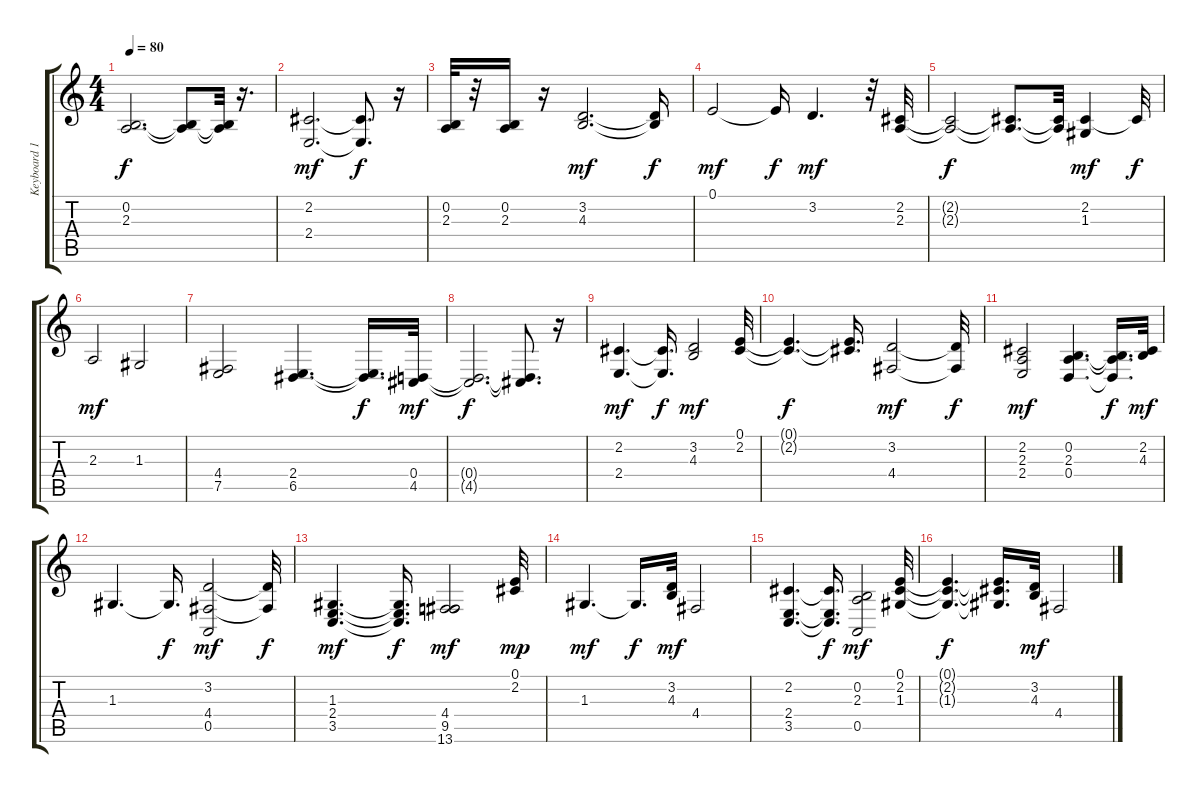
\track ("Keyboard 1" "Keyboard 1") {instrument pad2warm}
\staff {score tabs}
\tuning (E4 B3 G3 D3 A2 E2) {hide}
\ts (4 4)
\tempo 80
\clef g2
\ks c
(0.2{t} 2.3{t}).2{d dy f} (0.2{t} 2.3{t}).8 (0.2{t} 2.3{t}).32 r.16{d} |
(2.2 2.4).2{d dy mf} (2.2{t} 2.4{t}).8{d dy f} r.16 |
(0.2 2.3).32 r.32 (0.2 2.3).16 r.16 (3.2 4.3).2{d dy mf} (3.2{t} 4.3{t}).16{dy f} |
0.1.2{dy mf} 0.1{t}.16{dy f} 3.2.4{d dy mf} r.32 (2.2 2.3).32 |
(2.2{t} 2.3{t}).2{dy f} (2.2{t} 2.3{t}).8{d} (2.2{t} 2.3{t}).32 (2.2 1.3).4{dy mf} 2.2{t}.32{dy f} |
2.3.2{dy mf} 1.3.2 |
(4.4 7.5).2 (2.4 6.5).4{d} (2.4{t} 6.5{t}).16{d dy f} (0.4 4.5).32{dy mf} |
(0.4{t} 4.5{t}).2{d dy f} (0.4{t} 4.5{t}).8{d} r.16 |
(2.2 2.4).4{d dy mf} (2.2{t} 2.4{t}).16{d dy f} (3.2 4.3).2{dy mf} (0.1 2.2).32 |
(0.1{t} 2.2{t}).4{d dy f} (0.1{t} 2.2{t}).16{d} (3.2 4.4).2{dy mf} (3.2{t} 4.4{t}).32{dy f} |
(2.2 2.3 2.4).2{dy mf} (0.2 2.3 0.4).4{d} (0.2{t} 2.3{t} 0.4{t}).16{d dy f} (2.2 4.3).32{dy mf} |
1.3.4{d} 1.3{t}.16{d dy f} (3.2 4.4 0.5).2{dy mf} (3.2{t} 4.4{t}).32{dy f} |
(1.3 2.4 3.5).4{d dy mf} (1.3{t} 2.4{t} 3.5{t}).16{d dy f} (4.4 9.5 13.6).2{dy mf} (0.1 2.2).32{dy mp} |
1.3.4{d dy mf} 1.3{t}.16{d dy f} (3.2 4.3).32{dy mf} 4.4.2 |
(2.2 2.4 3.5).4{d} (2.2{t} 2.4{t} 3.5{t}).16{d dy f} (0.2 2.3 0.5).2{dy mf} (0.1 2.2 1.3).32 |
(0.1{t} 2.2{t} 1.3{t}).4{d dy f} (0.1{t} 2.2{t} 1.3{t}).16{d} (3.2 4.3).32{dy mf} 4.4.2
